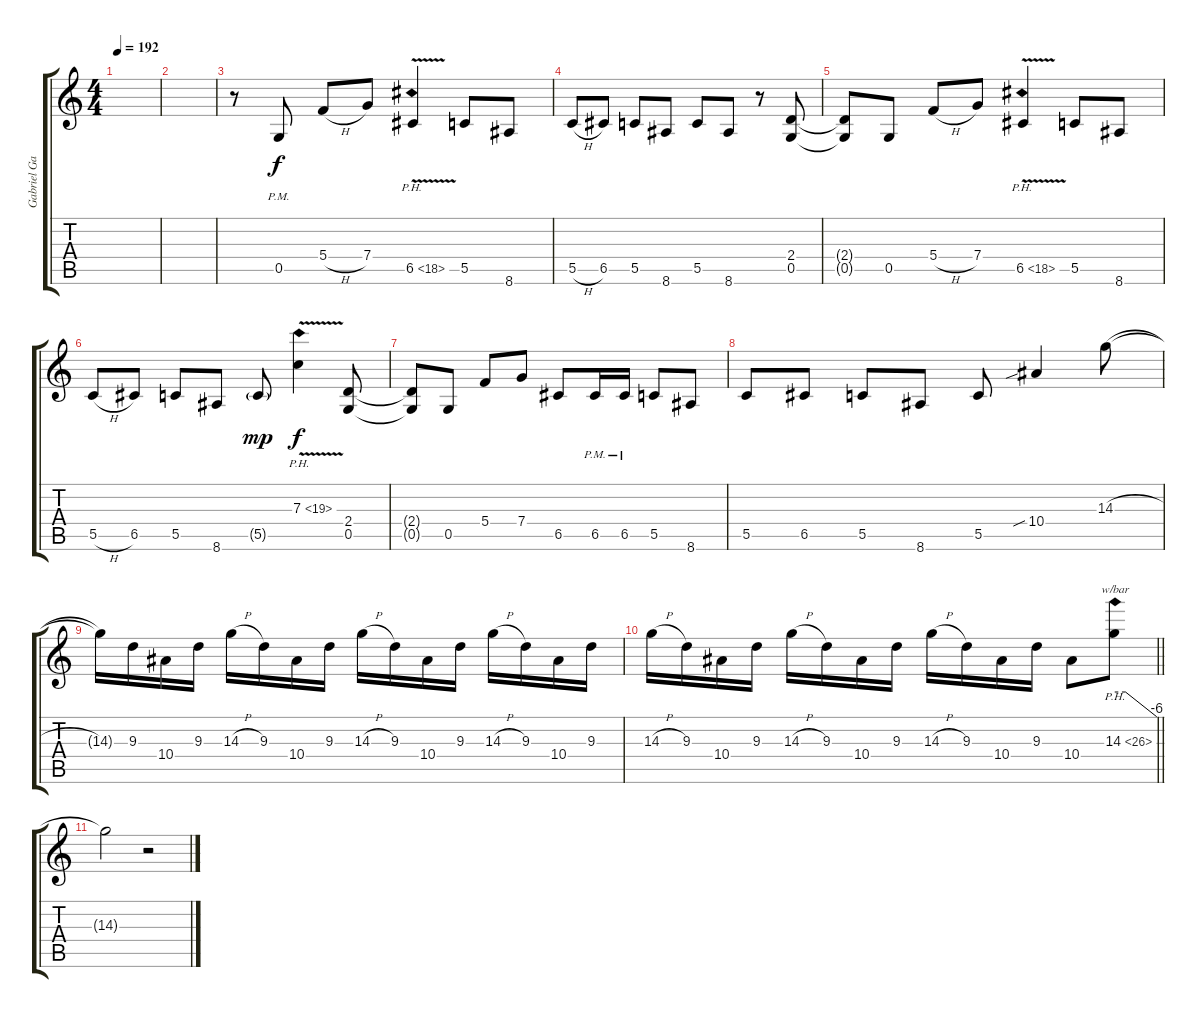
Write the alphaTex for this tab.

\track ("Gabriel Garcia Solo I" "Gabriel Ga") {instrument distortionguitar}
\staff {score tabs}
\tuning (D4 A3 F3 C3 G2 D2) {hide}
\ts (4 4)
\section ("" "")
\tempo 192
\clef g2
\ks c
|
|
r.8 0.5{pm}.8 5.4{h}.8 7.4.8 6.5{ph 12 v}.4 5.5.8 8.6.8 |
5.5{h}.8 6.5.8 5.5.8 8.6.8 5.5.8 8.6.8 r.8 (2.4 0.5).8 |
(2.4{t} 0.5{t}).8 0.5.8 5.4{h}.8 7.4.8 6.5{ph 12 v}.4 5.5.8 8.6.8 |
5.5{h}.8 6.5.8 5.5.8 8.6.8 5.5{g}.8{dy mp} 7.3{ph 12 v}.4{dy f} (2.4 0.5).8 |
(2.4{t} 0.5{t}).8 0.5.8 5.4.8 7.4.8 6.5.8 6.5{pm}.16 6.5{pm}.16 5.5.8 8.6.8 |
5.5.8 6.5.8 5.5.8 8.6.8 5.5.8 10.4{sib}.4 14.3{h}.8 |
14.3{t}.16 9.3.16 10.4.16 9.3.16 14.3{h}.16 9.3.16 10.4.16 9.3.16 14.3{h}.16 9.3.16 10.4.16 9.3.16 14.3{h}.16 9.3.16 10.4.16 9.3.16 |
\barLineRight lightlight
14.3{h}.16 9.3.16 10.4.16 9.3.16 14.3{h}.16 9.3.16 10.4.16 9.3.16 14.3{h}.16 9.3.16 10.4.16 9.3.16 10.4.8 14.3{ph 12}.8{tbe (custom default 0 0 15 0 60 -24)} |
\section ("" "")
14.3{t}.2 r.2
